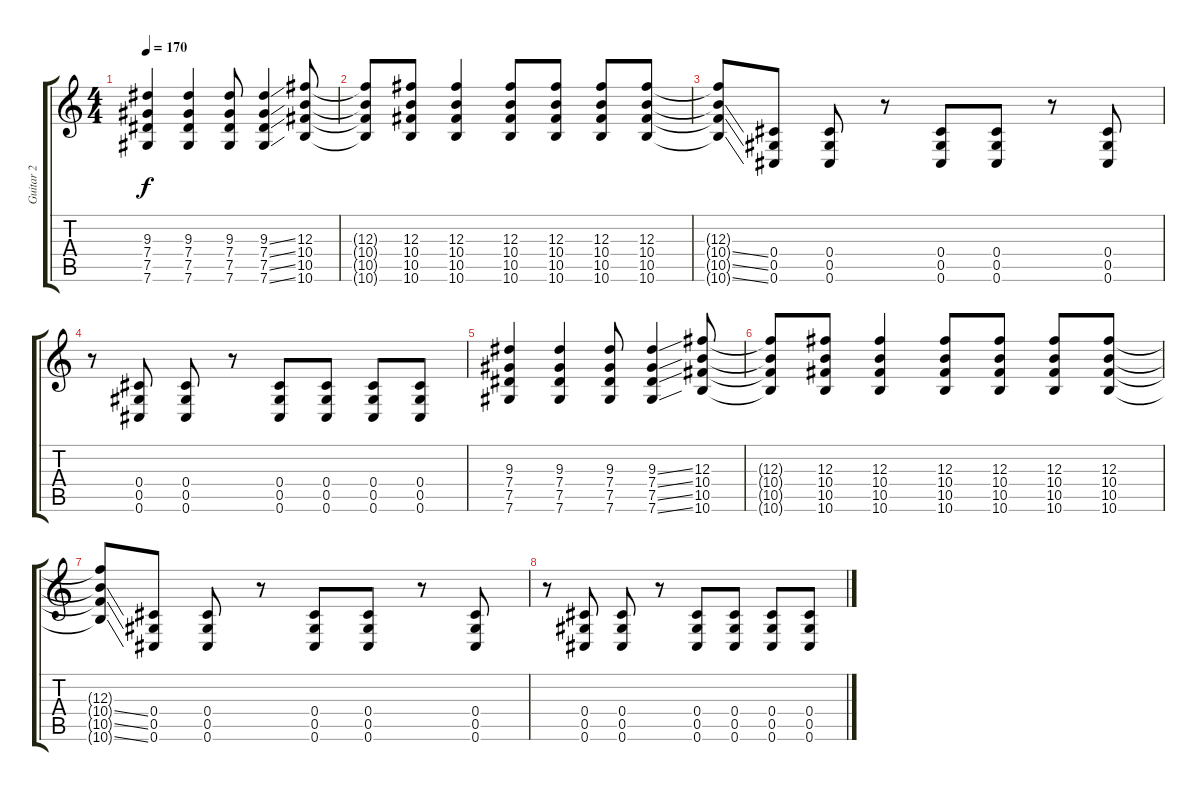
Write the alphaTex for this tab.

\track ("Guitar 2" "Guitar 2") {instrument distortionguitar}
\staff {score tabs}
\tuning (Eb4 Bb3 Gb3 Db3 Ab2 Db2) {hide}
\ts (4 4)
\tempo 170
\clef g2
\ks c
(9.3 7.4 7.5 7.6).4{dy f instrument distortionguitar} (9.3 7.4 7.5 7.6).4 (9.3 7.4 7.5 7.6).8 (9.3{ss} 7.4{ss} 7.5{ss} 7.6{ss}).4 (12.3 10.4 10.5 10.6).8 |
(12.3{t} 10.4{t} 10.5{t} 10.6{t}).8 (12.3 10.4 10.5 10.6).8 (12.3 10.4 10.5 10.6).4 (12.3 10.4 10.5 10.6).8 (12.3 10.4 10.5 10.6).8 (12.3 10.4 10.5 10.6).8 (12.3 10.4 10.5 10.6).8 |
(12.3{t} 10.4{ss t} 10.5{ss t} 10.6{ss t}).8 (0.4 0.5 0.6).8 (0.4 0.5 0.6).8 r.8 (0.4 0.5 0.6).8 (0.4 0.5 0.6).8 r.8 (0.4 0.5 0.6).8 |
r.8 (0.4 0.5 0.6).8 (0.4 0.5 0.6).8 r.8 (0.4 0.5 0.6).8 (0.4 0.5 0.6).8 (0.4 0.5 0.6).8 (0.4 0.5 0.6).8 |
(9.3 7.4 7.5 7.6).4 (9.3 7.4 7.5 7.6).4 (9.3 7.4 7.5 7.6).8 (9.3{ss} 7.4{ss} 7.5{ss} 7.6{ss}).4 (12.3 10.4 10.5 10.6).8 |
(12.3{t} 10.4{t} 10.5{t} 10.6{t}).8 (12.3 10.4 10.5 10.6).8 (12.3 10.4 10.5 10.6).4 (12.3 10.4 10.5 10.6).8 (12.3 10.4 10.5 10.6).8 (12.3 10.4 10.5 10.6).8 (12.3 10.4 10.5 10.6).8 |
(12.3{t} 10.4{ss t} 10.5{ss t} 10.6{ss t}).8 (0.4 0.5 0.6).8 (0.4 0.5 0.6).8 r.8 (0.4 0.5 0.6).8 (0.4 0.5 0.6).8 r.8 (0.4 0.5 0.6).8 |
r.8 (0.4 0.5 0.6).8 (0.4 0.5 0.6).8 r.8 (0.4 0.5 0.6).8 (0.4 0.5 0.6).8 (0.4 0.5 0.6).8 (0.4 0.5 0.6).8
